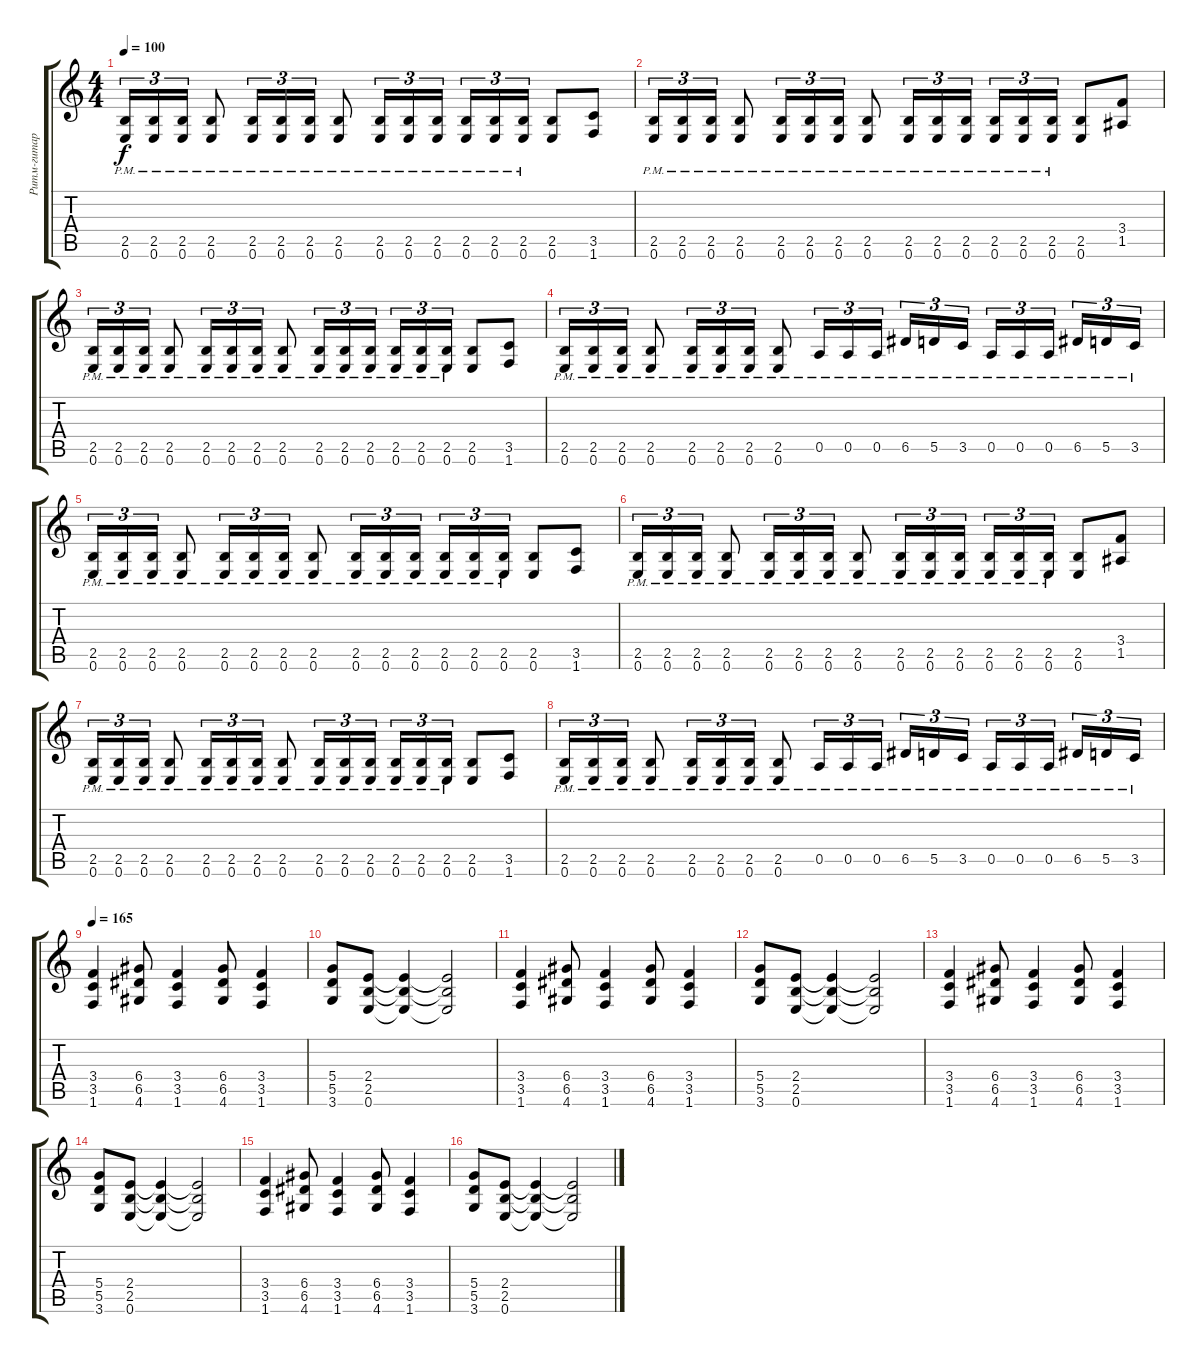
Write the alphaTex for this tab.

\track ("Ритм-гитара (Силеноз)" "Ритм-гитар") {instrument distortionguitar}
\staff {score tabs}
\tuning (E4 B3 G3 D3 A2 E2) {hide}
\ts (4 4)
\tempo 100
\clef g2
\ks c
(2.5{pm} 0.6{pm}).16{tu (3 2) dy f} (2.5{pm} 0.6{pm}).16{tu (3 2)} (2.5{pm} 0.6{pm}).16{tu (3 2)} (2.5{pm} 0.6{pm}).8 (2.5{pm} 0.6{pm}).16{tu (3 2)} (2.5{pm} 0.6{pm}).16{tu (3 2)} (2.5{pm} 0.6{pm}).16{tu (3 2)} (2.5{pm} 0.6{pm}).8 (2.5{pm} 0.6{pm}).16{tu (3 2)} (2.5{pm} 0.6{pm}).16{tu (3 2)} (2.5{pm} 0.6{pm}).16{tu (3 2) beam splitsecondary} (2.5{pm} 0.6{pm}).16{tu (3 2)} (2.5{pm} 0.6{pm}).16{tu (3 2)} (2.5{pm} 0.6{pm}).16{tu (3 2)} (2.5 0.6).8 (3.5 1.6).8 |
(2.5{pm} 0.6{pm}).16{tu (3 2)} (2.5{pm} 0.6{pm}).16{tu (3 2)} (2.5{pm} 0.6{pm}).16{tu (3 2)} (2.5{pm} 0.6{pm}).8 (2.5{pm} 0.6{pm}).16{tu (3 2)} (2.5{pm} 0.6{pm}).16{tu (3 2)} (2.5{pm} 0.6{pm}).16{tu (3 2)} (2.5{pm} 0.6{pm}).8 (2.5{pm} 0.6{pm}).16{tu (3 2)} (2.5{pm} 0.6{pm}).16{tu (3 2)} (2.5{pm} 0.6{pm}).16{tu (3 2) beam splitsecondary} (2.5{pm} 0.6{pm}).16{tu (3 2)} (2.5{pm} 0.6{pm}).16{tu (3 2)} (2.5{pm} 0.6{pm}).16{tu (3 2)} (2.5 0.6).8 (3.4 1.5).8 |
(2.5{pm} 0.6{pm}).16{tu (3 2)} (2.5{pm} 0.6{pm}).16{tu (3 2)} (2.5{pm} 0.6{pm}).16{tu (3 2)} (2.5{pm} 0.6{pm}).8 (2.5{pm} 0.6{pm}).16{tu (3 2)} (2.5{pm} 0.6{pm}).16{tu (3 2)} (2.5{pm} 0.6{pm}).16{tu (3 2)} (2.5{pm} 0.6{pm}).8 (2.5{pm} 0.6{pm}).16{tu (3 2)} (2.5{pm} 0.6{pm}).16{tu (3 2)} (2.5{pm} 0.6{pm}).16{tu (3 2) beam splitsecondary} (2.5{pm} 0.6{pm}).16{tu (3 2)} (2.5{pm} 0.6{pm}).16{tu (3 2)} (2.5{pm} 0.6{pm}).16{tu (3 2)} (2.5 0.6).8 (3.5 1.6).8 |
(2.5{pm} 0.6{pm}).16{tu (3 2)} (2.5{pm} 0.6{pm}).16{tu (3 2)} (2.5{pm} 0.6{pm}).16{tu (3 2)} (2.5{pm} 0.6{pm}).8 (2.5{pm} 0.6{pm}).16{tu (3 2)} (2.5{pm} 0.6{pm}).16{tu (3 2)} (2.5{pm} 0.6{pm}).16{tu (3 2)} (2.5{pm} 0.6{pm}).8 0.5{pm}.16{tu (3 2)} 0.5{pm}.16{tu (3 2)} 0.5{pm}.16{tu (3 2) beam splitsecondary} 6.5{pm}.16{tu (3 2)} 5.5{pm}.16{tu (3 2)} 3.5{pm}.16{tu (3 2)} 0.5{pm}.16{tu (3 2)} 0.5{pm}.16{tu (3 2)} 0.5{pm}.16{tu (3 2) beam splitsecondary} 6.5{pm}.16{tu (3 2)} 5.5{pm}.16{tu (3 2)} 3.5{pm}.16{tu (3 2)} |
(2.5{pm} 0.6{pm}).16{tu (3 2)} (2.5{pm} 0.6{pm}).16{tu (3 2)} (2.5{pm} 0.6{pm}).16{tu (3 2)} (2.5{pm} 0.6{pm}).8 (2.5{pm} 0.6{pm}).16{tu (3 2)} (2.5{pm} 0.6{pm}).16{tu (3 2)} (2.5{pm} 0.6{pm}).16{tu (3 2)} (2.5{pm} 0.6{pm}).8 (2.5{pm} 0.6{pm}).16{tu (3 2)} (2.5{pm} 0.6{pm}).16{tu (3 2)} (2.5{pm} 0.6{pm}).16{tu (3 2) beam splitsecondary} (2.5{pm} 0.6{pm}).16{tu (3 2)} (2.5{pm} 0.6{pm}).16{tu (3 2)} (2.5{pm} 0.6{pm}).16{tu (3 2)} (2.5 0.6).8 (3.5 1.6).8 |
(2.5{pm} 0.6{pm}).16{tu (3 2)} (2.5{pm} 0.6{pm}).16{tu (3 2)} (2.5{pm} 0.6{pm}).16{tu (3 2)} (2.5{pm} 0.6{pm}).8 (2.5{pm} 0.6{pm}).16{tu (3 2)} (2.5{pm} 0.6{pm}).16{tu (3 2)} (2.5{pm} 0.6{pm}).16{tu (3 2)} (2.5{pm} 0.6{pm}).8 (2.5{pm} 0.6{pm}).16{tu (3 2)} (2.5{pm} 0.6{pm}).16{tu (3 2)} (2.5{pm} 0.6{pm}).16{tu (3 2) beam splitsecondary} (2.5{pm} 0.6{pm}).16{tu (3 2)} (2.5{pm} 0.6{pm}).16{tu (3 2)} (2.5{pm} 0.6{pm}).16{tu (3 2)} (2.5 0.6).8 (3.4 1.5).8 |
(2.5{pm} 0.6{pm}).16{tu (3 2)} (2.5{pm} 0.6{pm}).16{tu (3 2)} (2.5{pm} 0.6{pm}).16{tu (3 2)} (2.5{pm} 0.6{pm}).8 (2.5{pm} 0.6{pm}).16{tu (3 2)} (2.5{pm} 0.6{pm}).16{tu (3 2)} (2.5{pm} 0.6{pm}).16{tu (3 2)} (2.5{pm} 0.6{pm}).8 (2.5{pm} 0.6{pm}).16{tu (3 2)} (2.5{pm} 0.6{pm}).16{tu (3 2)} (2.5{pm} 0.6{pm}).16{tu (3 2) beam splitsecondary} (2.5{pm} 0.6{pm}).16{tu (3 2)} (2.5{pm} 0.6{pm}).16{tu (3 2)} (2.5{pm} 0.6{pm}).16{tu (3 2)} (2.5 0.6).8 (3.5 1.6).8 |
(2.5{pm} 0.6{pm}).16{tu (3 2)} (2.5{pm} 0.6{pm}).16{tu (3 2)} (2.5{pm} 0.6{pm}).16{tu (3 2)} (2.5{pm} 0.6{pm}).8 (2.5{pm} 0.6{pm}).16{tu (3 2)} (2.5{pm} 0.6{pm}).16{tu (3 2)} (2.5{pm} 0.6{pm}).16{tu (3 2)} (2.5{pm} 0.6{pm}).8 0.5{pm}.16{tu (3 2)} 0.5{pm}.16{tu (3 2)} 0.5{pm}.16{tu (3 2) beam splitsecondary} 6.5{pm}.16{tu (3 2)} 5.5{pm}.16{tu (3 2)} 3.5{pm}.16{tu (3 2)} 0.5{pm}.16{tu (3 2)} 0.5{pm}.16{tu (3 2)} 0.5{pm}.16{tu (3 2) beam splitsecondary} 6.5{pm}.16{tu (3 2)} 5.5{pm}.16{tu (3 2)} 3.5{pm}.16{tu (3 2)} |
\tempo 165
(3.4 3.5 1.6).4 (6.4 6.5 4.6).8 (3.4 3.5 1.6).4 (6.4 6.5 4.6).8 (3.4 3.5 1.6).4 |
(5.4 5.5 3.6).8 (2.4 2.5 0.6).8 (2.4{t} 2.5{t} 0.6{t}).4 (2.4{t} 2.5{t} 0.6{t}).2 |
(3.4 3.5 1.6).4 (6.4 6.5 4.6).8 (3.4 3.5 1.6).4 (6.4 6.5 4.6).8 (3.4 3.5 1.6).4 |
(5.4 5.5 3.6).8 (2.4 2.5 0.6).8 (2.4{t} 2.5{t} 0.6{t}).4 (2.4{t} 2.5{t} 0.6{t}).2 |
(3.4 3.5 1.6).4 (6.4 6.5 4.6).8 (3.4 3.5 1.6).4 (6.4 6.5 4.6).8 (3.4 3.5 1.6).4 |
(5.4 5.5 3.6).8 (2.4 2.5 0.6).8 (2.4{t} 2.5{t} 0.6{t}).4 (2.4{t} 2.5{t} 0.6{t}).2 |
(3.4 3.5 1.6).4 (6.4 6.5 4.6).8 (3.4 3.5 1.6).4 (6.4 6.5 4.6).8 (3.4 3.5 1.6).4 |
(5.4 5.5 3.6).8 (2.4 2.5 0.6).8 (2.4{t} 2.5{t} 0.6{t}).4 (2.4{t} 2.5{t} 0.6{t}).2
